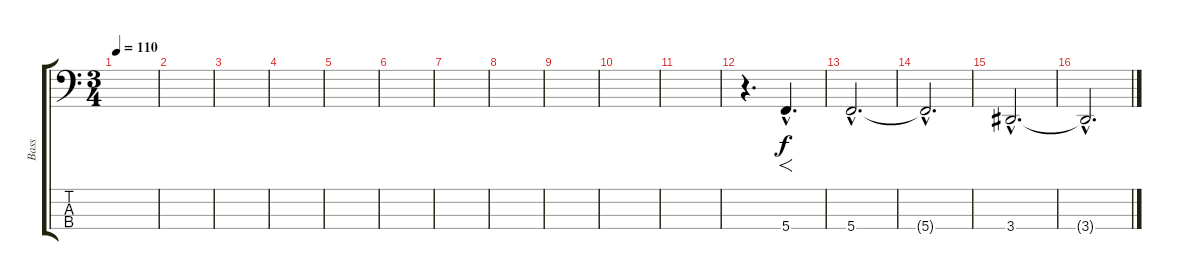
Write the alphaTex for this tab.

\track ("Bass" "Bass") {instrument electricbasspick}
\staff {score tabs}
\tuning (F2 C2 G1 C1) {hide}
\ts (3 4)
\tempo 110
\clef f4
\ks c
|
|
|
|
|
|
|
|
|
|
|
r.4{d volume 15} 5.4{hac}.4{f d} |
5.4{hac}.2{d} |
5.4{hac t}.2{d} |
3.4{hac}.2{d} |
3.4{hac t}.2{d}
